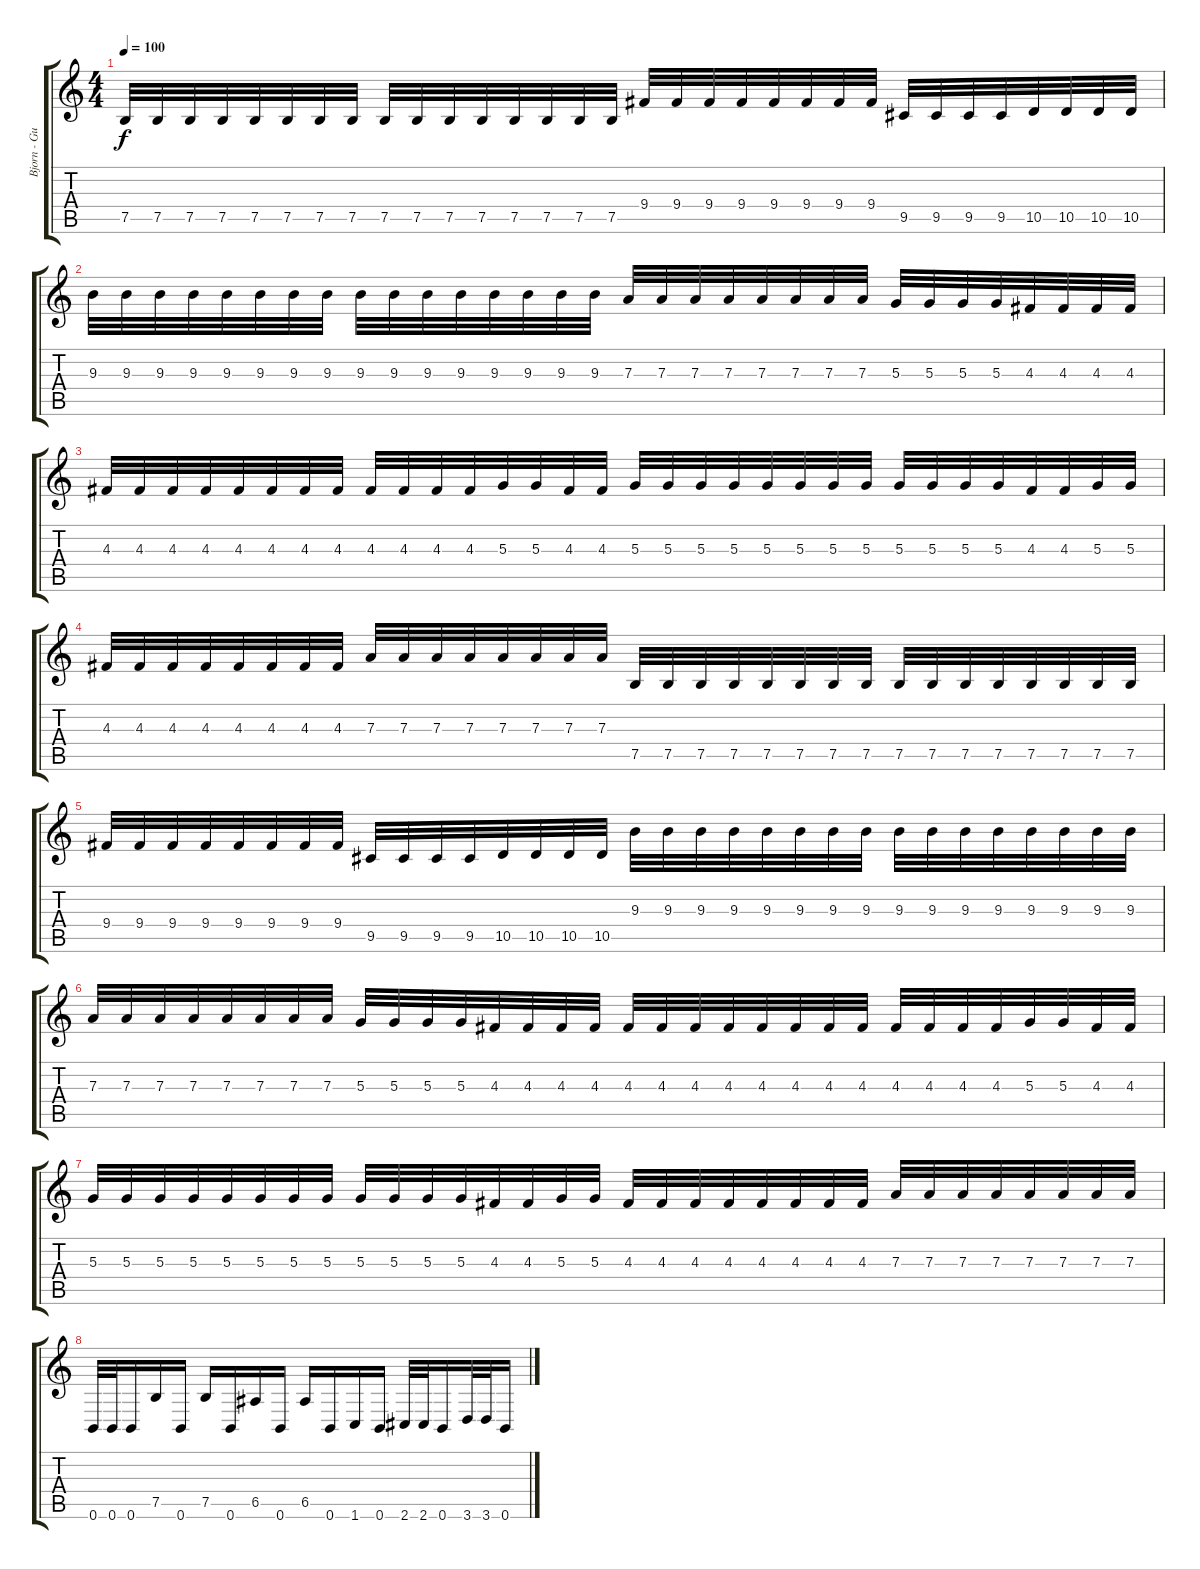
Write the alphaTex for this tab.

\track ("Bjorn - Guitar" "Bjorn - Gu") {instrument distortionguitar}
\staff {score tabs}
\tuning (B3 Gb3 D3 A2 E2 B1) {hide}
\ts (4 4)
\tempo 100
\clef g2
\ks c
7.5.32{dy f} 7.5.32 7.5.32 7.5.32 7.5.32 7.5.32 7.5.32 7.5.32 7.5.32 7.5.32 7.5.32 7.5.32 7.5.32 7.5.32 7.5.32 7.5.32 9.4.32 9.4.32 9.4.32 9.4.32 9.4.32 9.4.32 9.4.32 9.4.32 9.5.32 9.5.32 9.5.32 9.5.32 10.5.32 10.5.32 10.5.32 10.5.32 |
9.3.32 9.3.32 9.3.32 9.3.32 9.3.32 9.3.32 9.3.32 9.3.32 9.3.32 9.3.32 9.3.32 9.3.32 9.3.32 9.3.32 9.3.32 9.3.32 7.3.32 7.3.32 7.3.32 7.3.32 7.3.32 7.3.32 7.3.32 7.3.32 5.3.32 5.3.32 5.3.32 5.3.32 4.3.32 4.3.32 4.3.32 4.3.32 |
4.3.32 4.3.32 4.3.32 4.3.32 4.3.32 4.3.32 4.3.32 4.3.32 4.3.32 4.3.32 4.3.32 4.3.32 5.3.32 5.3.32 4.3.32 4.3.32 5.3.32 5.3.32 5.3.32 5.3.32 5.3.32 5.3.32 5.3.32 5.3.32 5.3.32 5.3.32 5.3.32 5.3.32 4.3.32 4.3.32 5.3.32 5.3.32 |
4.3.32 4.3.32 4.3.32 4.3.32 4.3.32 4.3.32 4.3.32 4.3.32 7.3.32 7.3.32 7.3.32 7.3.32 7.3.32 7.3.32 7.3.32 7.3.32 7.5.32 7.5.32 7.5.32 7.5.32 7.5.32 7.5.32 7.5.32 7.5.32 7.5.32 7.5.32 7.5.32 7.5.32 7.5.32 7.5.32 7.5.32 7.5.32 |
9.4.32 9.4.32 9.4.32 9.4.32 9.4.32 9.4.32 9.4.32 9.4.32 9.5.32 9.5.32 9.5.32 9.5.32 10.5.32 10.5.32 10.5.32 10.5.32 9.3.32 9.3.32 9.3.32 9.3.32 9.3.32 9.3.32 9.3.32 9.3.32 9.3.32 9.3.32 9.3.32 9.3.32 9.3.32 9.3.32 9.3.32 9.3.32 |
7.3.32 7.3.32 7.3.32 7.3.32 7.3.32 7.3.32 7.3.32 7.3.32 5.3.32 5.3.32 5.3.32 5.3.32 4.3.32 4.3.32 4.3.32 4.3.32 4.3.32 4.3.32 4.3.32 4.3.32 4.3.32 4.3.32 4.3.32 4.3.32 4.3.32 4.3.32 4.3.32 4.3.32 5.3.32 5.3.32 4.3.32 4.3.32 |
5.3.32 5.3.32 5.3.32 5.3.32 5.3.32 5.3.32 5.3.32 5.3.32 5.3.32 5.3.32 5.3.32 5.3.32 4.3.32 4.3.32 5.3.32 5.3.32 4.3.32 4.3.32 4.3.32 4.3.32 4.3.32 4.3.32 4.3.32 4.3.32 7.3.32 7.3.32 7.3.32 7.3.32 7.3.32 7.3.32 7.3.32 7.3.32 |
0.6.32 0.6.32 0.6.16 7.5.16 0.6.16 7.5.16 0.6.16 6.5.16 0.6.16 6.5.16 0.6.16 1.6.16 0.6.16 2.6.32 2.6.32 0.6.16 3.6.32 3.6.32 0.6.16
